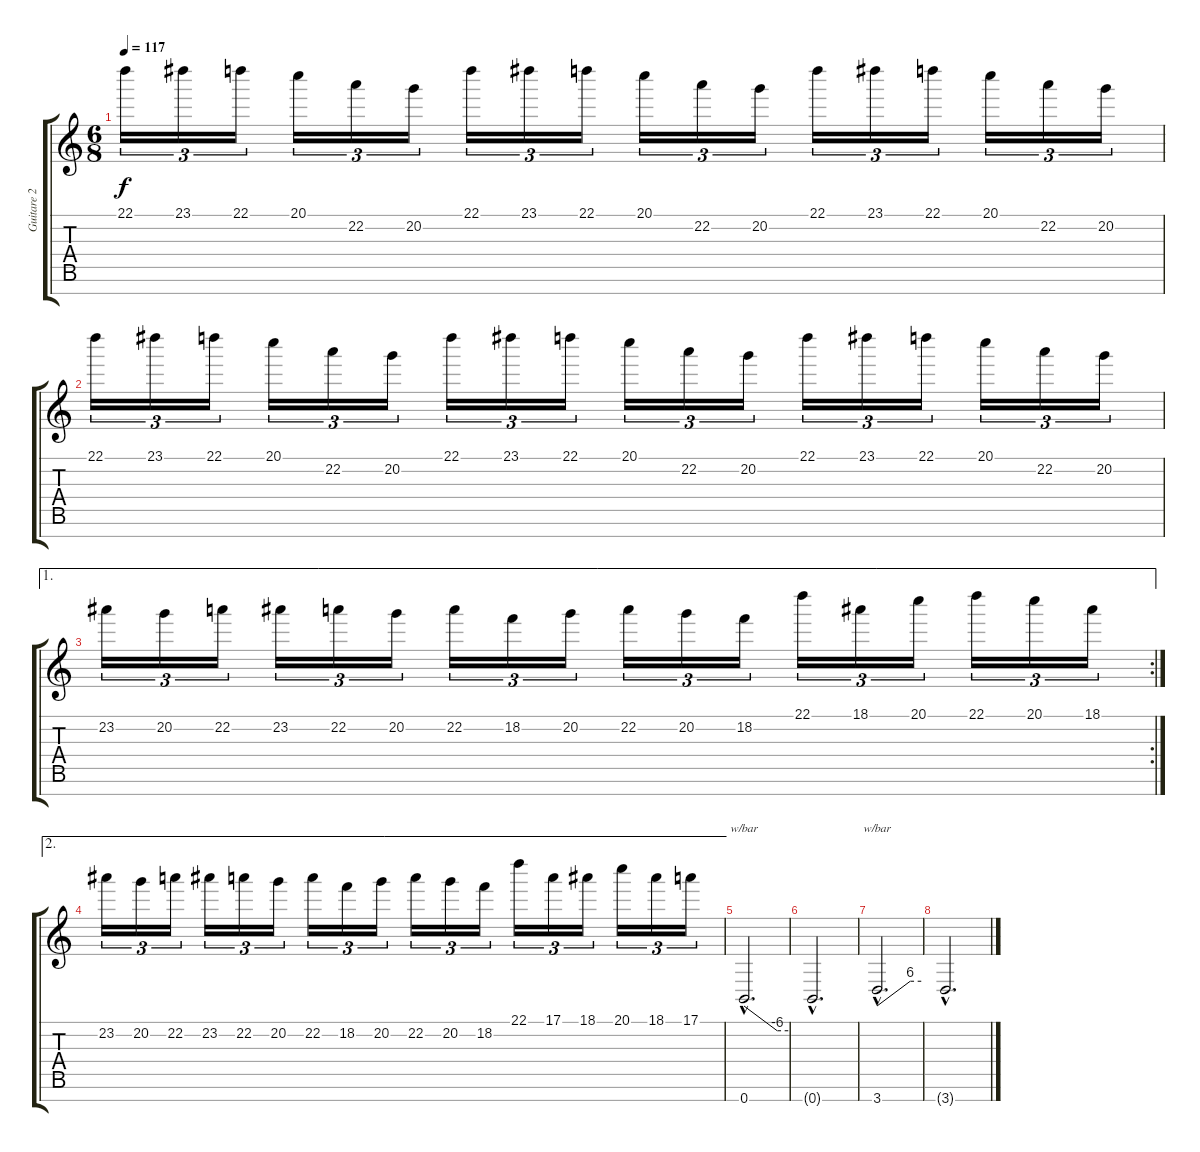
\track ("Guitare 2" "Guitare 2") {instrument distortionguitar}
\staff {score tabs}
\tuning (E4 B3 G3 D3 A2 E2 B1) {hide}
\ts (6 8)
\tempo 117
\clef g2
\ks c
22.1.16{tu (3 2) dy f} 23.1.16{tu (3 2)} 22.1.16{tu (3 2)} 20.1.16{tu (3 2)} 22.2.16{tu (3 2)} 20.2.16{tu (3 2)} 22.1.16{tu (3 2)} 23.1.16{tu (3 2)} 22.1.16{tu (3 2)} 20.1.16{tu (3 2)} 22.2.16{tu (3 2)} 20.2.16{tu (3 2)} 22.1.16{tu (3 2)} 23.1.16{tu (3 2)} 22.1.16{tu (3 2)} 20.1.16{tu (3 2)} 22.2.16{tu (3 2)} 20.2.16{tu (3 2)} |
22.1.16{tu (3 2)} 23.1.16{tu (3 2)} 22.1.16{tu (3 2)} 20.1.16{tu (3 2)} 22.2.16{tu (3 2)} 20.2.16{tu (3 2)} 22.1.16{tu (3 2)} 23.1.16{tu (3 2)} 22.1.16{tu (3 2)} 20.1.16{tu (3 2)} 22.2.16{tu (3 2)} 20.2.16{tu (3 2)} 22.1.16{tu (3 2)} 23.1.16{tu (3 2)} 22.1.16{tu (3 2)} 20.1.16{tu (3 2)} 22.2.16{tu (3 2)} 20.2.16{tu (3 2)} |
\ae 1
\rc 2
23.2.16{tu (3 2)} 20.2.16{tu (3 2)} 22.2.16{tu (3 2)} 23.2.16{tu (3 2)} 22.2.16{tu (3 2)} 20.2.16{tu (3 2)} 22.2.16{tu (3 2)} 18.2.16{tu (3 2)} 20.2.16{tu (3 2)} 22.2.16{tu (3 2)} 20.2.16{tu (3 2)} 18.2.16{tu (3 2)} 22.1.16{tu (3 2)} 18.1.16{tu (3 2)} 20.1.16{tu (3 2)} 22.1.16{tu (3 2)} 20.1.16{tu (3 2)} 18.1.16{tu (3 2)} |
\ae 2
23.2.16{tu (3 2)} 20.2.16{tu (3 2)} 22.2.16{tu (3 2)} 23.2.16{tu (3 2)} 22.2.16{tu (3 2)} 20.2.16{tu (3 2)} 22.2.16{tu (3 2)} 18.2.16{tu (3 2)} 20.2.16{tu (3 2)} 22.2.16{tu (3 2)} 20.2.16{tu (3 2)} 18.2.16{tu (3 2)} 22.1.16{tu (3 2)} 17.1.16{tu (3 2)} 18.1.16{tu (3 2)} 20.1.16{tu (3 2)} 18.1.16{tu (3 2)} 17.1.16{tu (3 2)} |
0.7{hac}.2{d tbe (custom default 0 0 45 -24 60 -24)} |
0.7{hac t}.2{d} |
3.7{hac}.2{d tbe (custom default 0 0 45 24 60 24)} |
3.7{hac t}.2{d}
